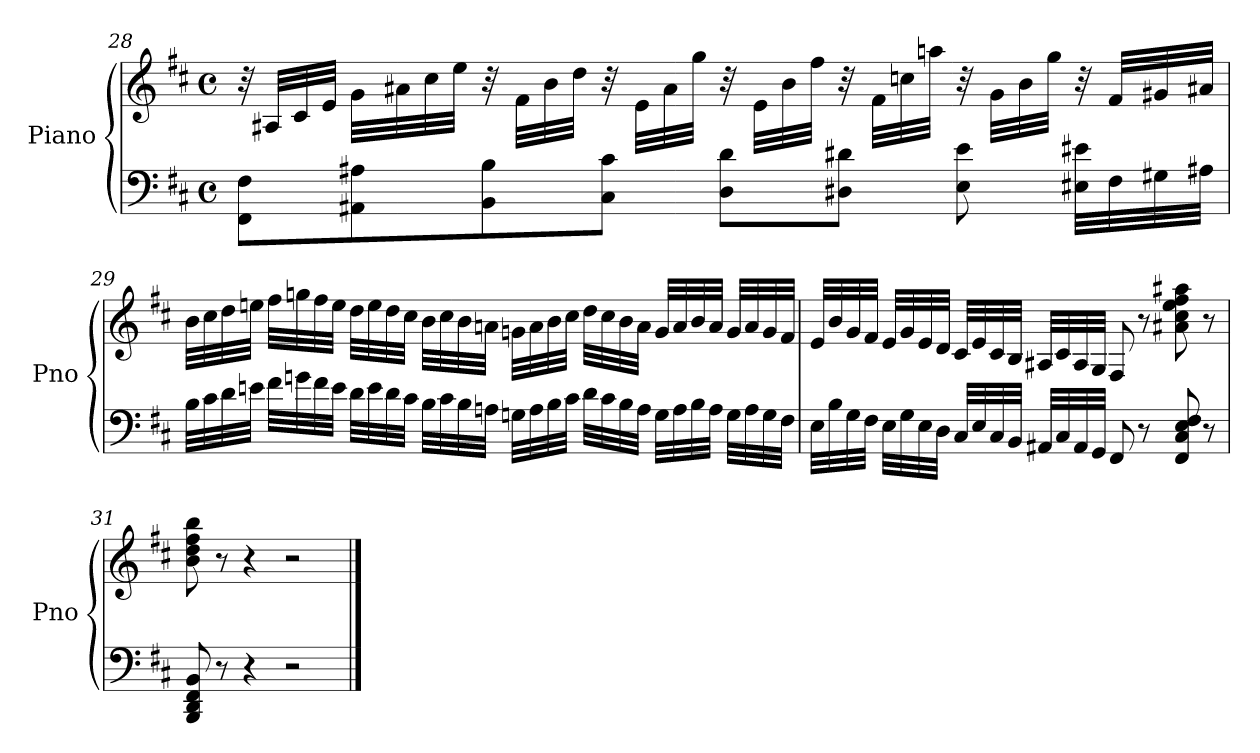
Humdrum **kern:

**kern	**kern
*part1	*part1
*staff2	*staff1
*I"Piano	*
*I'Pno	*
!!LO:LB:g=z
*clefF4	*clefG2
*k[f#c#]	*k[f#c#]
*M4/4	*M4/4
*met(c)	*met(c)
=28	=28
8FF#\ 8F#\L	32r
.	32A#X/LLL
.	32c#/
.	32e/JJJ
8AA#X\ 8A#X\	32g\LLL
.	32a#X\
.	32cc#\
.	32ee\JJJ
8BB\ 8B\	32r
.	32f#\LLL
.	32b\
.	32dd\JJJ
8C#\ 8c#\J	32r
.	32e\LLL
.	32a#\
.	32gg\JJJ
8D\ 8d\L	32r
.	32e\LLL
.	32b\
.	32ff#\JJJ
8D#X\ 8d#X\J	32r
.	32f#\LLL
.	32ccn\
.	32aan\JJJ
8E\ 8e\	32r
.	32g\LLL
.	32b\
.	32gg\JJJ
32E#X\ 32e#X\LLL	32r
32F#\	32f#/LLL
32G#X\	32g#X/
32A#X\JJJ	32a#X/JJJ
!!LO:LB:g=z
=29	=29
32B\LLL	32b\LLL
32c#\	32cc#\
32d\	32dd\
32en\JJJ	32een\JJJ
32f#\LLL	32ff#\LLL
32gn\	32ggn\
32f#\	32ff#\
32e\JJJ	32ee\JJJ
32d\LLL	32dd\LLL
32e\	32ee\
32d\	32dd\
32c#\JJJ	32cc#\JJJ
32B\LLL	32b\LLL
32c#\	32cc#\
32B\	32b\
32An\JJJ	32an\JJJ
32Gn\LLL	32gn\LLL
32A\	32a\
32B\	32b\
32c#\JJJ	32cc#\JJJ
32d\LLL	32dd\LLL
32c#\	32cc#\
32B\	32b\
32A\JJJ	32a\JJJ
32G\LLL	32g/LLL
32A\	32a/
32B\	32b/
32A\JJJ	32a/JJJ
32G\LLL	32g/LLL
32A\	32a/
32G\	32g/
32F#\JJJ	32f#/JJJ
!!LO:LB:g=z
=30	=30
32E\LLL	32e/LLL
32B\	32b/
32G\	32g/
32F#\JJJ	32f#/JJJ
32E\LLL	32e/LLL
32G\	32g/
32E\	32e/
32D\JJJ	32d/JJJ
32C#/LLL	32c#/LLL
32E/	32e/
32C#/	32c#/
32BB/JJJ	32B/JJJ
32AA#X/LLL	32A#X/LLL
32C#/	32c#/
32AA#/	32A#/
32GG/JJJ	32G/JJJ
8FF#/	8F#/
8r	8r
8FF#/ 8C#/ 8E/ 8F#/	8a#X\ 8cc#\ 8ee\ 8ff#\ 8aa#X\
8r	8r
=31	=31
8BBB/ 8DD/ 8FF#/ 8BB/	8b\ 8dd\ 8ff#\ 8bb\
8r	8r
4r	4r
2r	2r
==	==
*-	*-
